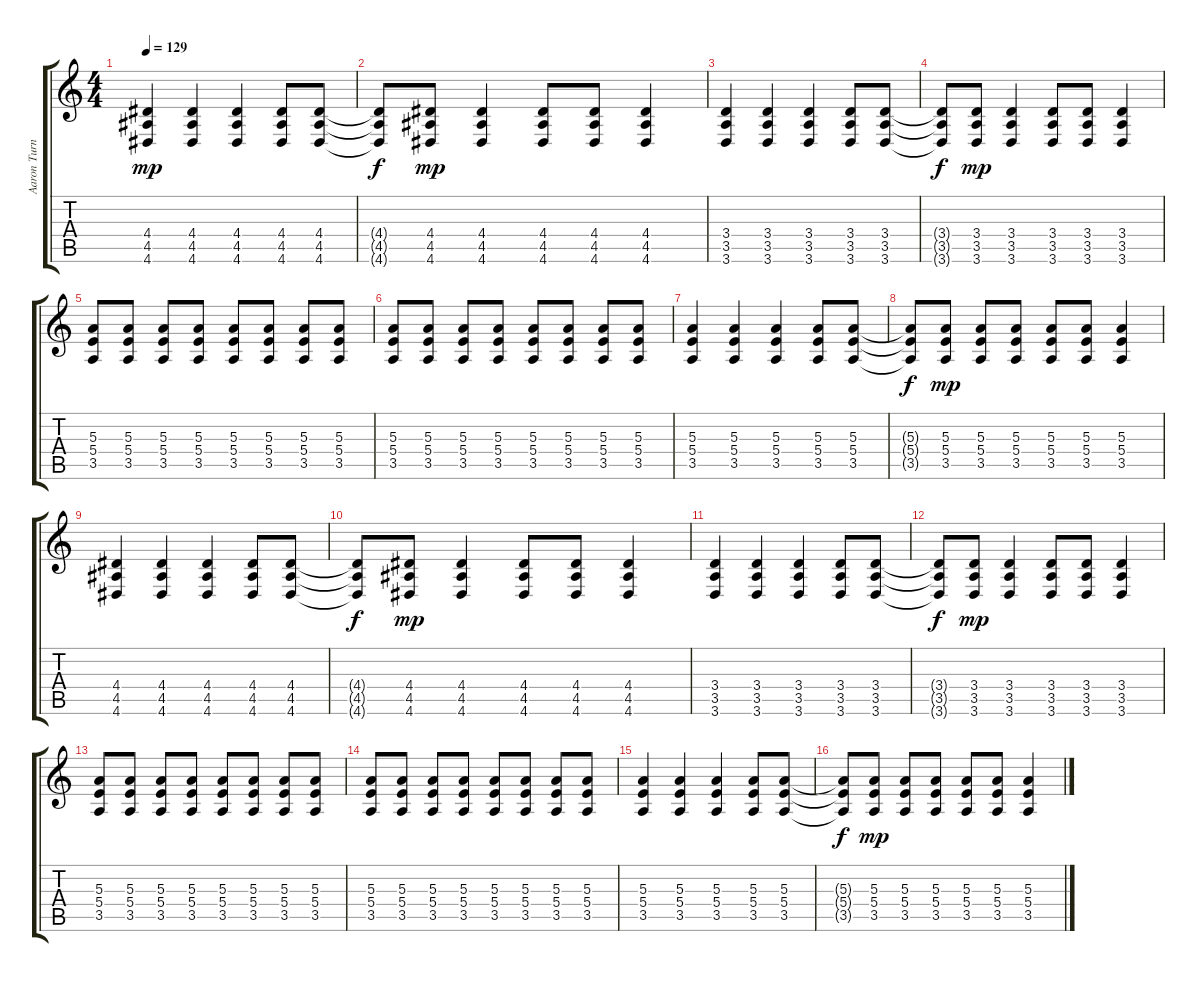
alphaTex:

\track ("Aaron Turner" "Aaron Turn") {instrument electricguitarclean}
\staff {score tabs}
\tuning (Db4 Ab3 E3 B2 Gb2 B1) {hide}
\ts (4 4)
\tempo 129
\clef g2
\ks c
(4.4 4.5 4.6).4{dy mp volume 10 balance 4 instrument distortionguitar} (4.4 4.5 4.6).4 (4.4 4.5 4.6).4 (4.4 4.5 4.6).8 (4.4 4.5 4.6).8 |
(4.4{t} 4.5{t} 4.6{t}).8{dy f} (4.4 4.5 4.6).8{dy mp} (4.4 4.5 4.6).4 (4.4 4.5 4.6).8 (4.4 4.5 4.6).8 (4.4 4.5 4.6).4 |
(3.4 3.5 3.6).4 (3.4 3.5 3.6).4 (3.4 3.5 3.6).4 (3.4 3.5 3.6).8 (3.4 3.5 3.6).8 |
(3.4{t} 3.5{t} 3.6{t}).8{dy f} (3.4 3.5 3.6).8{dy mp} (3.4 3.5 3.6).4 (3.4 3.5 3.6).8 (3.4 3.5 3.6).8 (3.4 3.5 3.6).4 |
(5.3 5.4 3.5).8 (5.3 5.4 3.5).8 (5.3 5.4 3.5).8 (5.3 5.4 3.5).8 (5.3 5.4 3.5).8 (5.3 5.4 3.5).8 (5.3 5.4 3.5).8 (5.3 5.4 3.5).8 |
(5.3 5.4 3.5).8 (5.3 5.4 3.5).8 (5.3 5.4 3.5).8 (5.3 5.4 3.5).8 (5.3 5.4 3.5).8 (5.3 5.4 3.5).8 (5.3 5.4 3.5).8 (5.3 5.4 3.5).8 |
(5.3 5.4 3.5).4 (5.3 5.4 3.5).4 (5.3 5.4 3.5).4 (5.3 5.4 3.5).8 (5.3 5.4 3.5).8 |
(5.3{t} 5.4{t} 3.5{t}).8{dy f} (5.3 5.4 3.5).8{dy mp} (5.3 5.4 3.5).8 (5.3 5.4 3.5).8 (5.3 5.4 3.5).8 (5.3 5.4 3.5).8 (5.3 5.4 3.5).4 |
(4.4 4.5 4.6).4 (4.4 4.5 4.6).4 (4.4 4.5 4.6).4 (4.4 4.5 4.6).8 (4.4 4.5 4.6).8 |
(4.4{t} 4.5{t} 4.6{t}).8{dy f} (4.4 4.5 4.6).8{dy mp} (4.4 4.5 4.6).4 (4.4 4.5 4.6).8 (4.4 4.5 4.6).8 (4.4 4.5 4.6).4 |
(3.4 3.5 3.6).4 (3.4 3.5 3.6).4 (3.4 3.5 3.6).4 (3.4 3.5 3.6).8 (3.4 3.5 3.6).8 |
(3.4{t} 3.5{t} 3.6{t}).8{dy f} (3.4 3.5 3.6).8{dy mp} (3.4 3.5 3.6).4 (3.4 3.5 3.6).8 (3.4 3.5 3.6).8 (3.4 3.5 3.6).4 |
(5.3 5.4 3.5).8 (5.3 5.4 3.5).8 (5.3 5.4 3.5).8 (5.3 5.4 3.5).8 (5.3 5.4 3.5).8 (5.3 5.4 3.5).8 (5.3 5.4 3.5).8 (5.3 5.4 3.5).8 |
(5.3 5.4 3.5).8 (5.3 5.4 3.5).8 (5.3 5.4 3.5).8 (5.3 5.4 3.5).8 (5.3 5.4 3.5).8 (5.3 5.4 3.5).8 (5.3 5.4 3.5).8 (5.3 5.4 3.5).8 |
(5.3 5.4 3.5).4 (5.3 5.4 3.5).4 (5.3 5.4 3.5).4 (5.3 5.4 3.5).8 (5.3 5.4 3.5).8 |
(5.3{t} 5.4{t} 3.5{t}).8{dy f} (5.3 5.4 3.5).8{dy mp} (5.3 5.4 3.5).8 (5.3 5.4 3.5).8 (5.3 5.4 3.5).8 (5.3 5.4 3.5).8 (5.3 5.4 3.5).4
